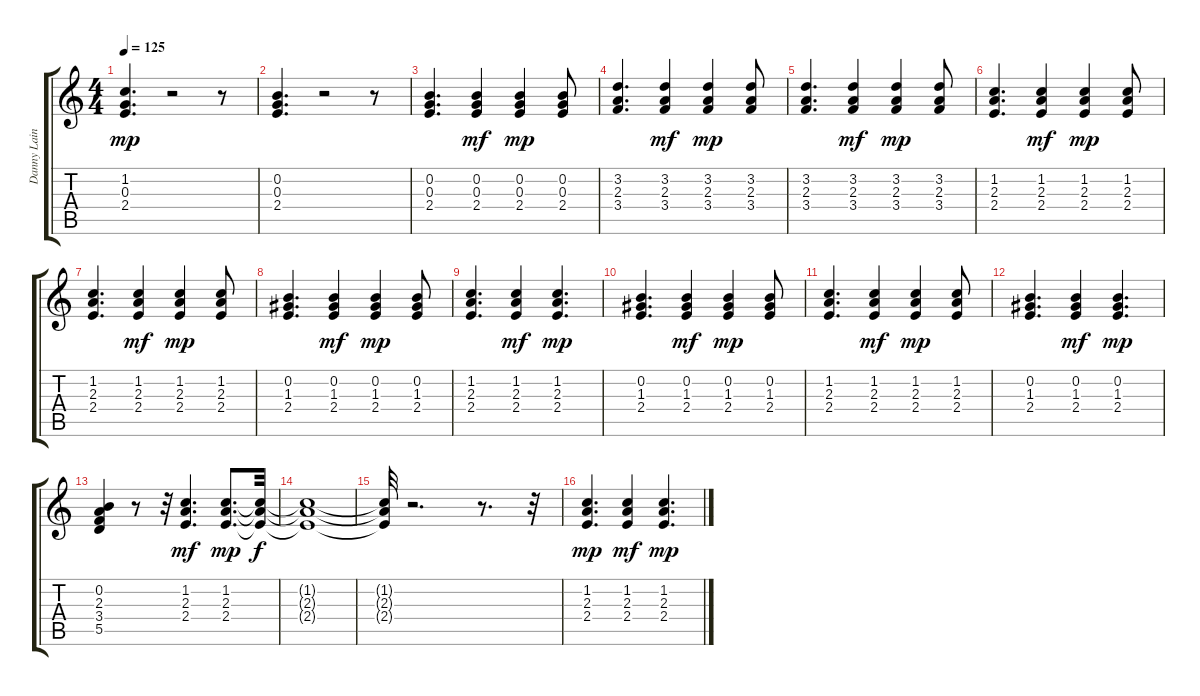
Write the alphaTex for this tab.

\track ("Danny Laine" "Danny Lain") {instrument acousticguitarsteel}
\staff {score tabs}
\tuning (E4 B3 G3 D3 A2 E2) {hide}
\ts (4 4)
\tempo 125
\clef g2
\ks c
(1.2 0.3 2.4).4{d dy mp} r.2 r.8 |
(0.2 0.3 2.4).4{d} r.2 r.8 |
(0.2 0.3 2.4).4{d} (0.2 0.3 2.4).4{dy mf} (0.2 0.3 2.4).4{dy mp} (0.2 0.3 2.4).8 |
(3.2 2.3 3.4).4{d} (3.2 2.3 3.4).4{dy mf} (3.2 2.3 3.4).4{dy mp} (3.2 2.3 3.4).8 |
(3.2 2.3 3.4).4{d} (3.2 2.3 3.4).4{dy mf} (3.2 2.3 3.4).4{dy mp} (3.2 2.3 3.4).8 |
(1.2 2.3 2.4).4{d} (1.2 2.3 2.4).4{dy mf} (1.2 2.3 2.4).4{dy mp} (1.2 2.3 2.4).8 |
(1.2 2.3 2.4).4{d} (1.2 2.3 2.4).4{dy mf} (1.2 2.3 2.4).4{dy mp} (1.2 2.3 2.4).8 |
(0.2 1.3 2.4).4{d} (0.2 1.3 2.4).4{dy mf} (0.2 1.3 2.4).4{dy mp} (0.2 1.3 2.4).8 |
(1.2 2.3 2.4).4{d} (1.2 2.3 2.4).4{dy mf} (1.2 2.3 2.4).4{d dy mp} |
(0.2 1.3 2.4).4{d} (0.2 1.3 2.4).4{dy mf} (0.2 1.3 2.4).4{dy mp} (0.2 1.3 2.4).8 |
(1.2 2.3 2.4).4{d} (1.2 2.3 2.4).4{dy mf} (1.2 2.3 2.4).4{dy mp} (1.2 2.3 2.4).8 |
(0.2 1.3 2.4).4{d} (0.2 1.3 2.4).4{dy mf} (0.2 1.3 2.4).4{d dy mp} |
(0.2 2.3 3.4 5.5).4 r.8 r.32 (1.2 2.3 2.4).4{d dy mf} (1.2 2.3 2.4).8{d dy mp} (1.2{t} 2.3{t} 2.4{t}).32{dy f} |
(1.2{t} 2.3{t} 2.4{t}).1 |
(1.2{t} 2.3{t} 2.4{t}).32 r.2{d} r.8{d} r.32 |
(1.2 2.3 2.4).4{d dy mp} (1.2 2.3 2.4).4{dy mf} (1.2 2.3 2.4).4{d dy mp}
